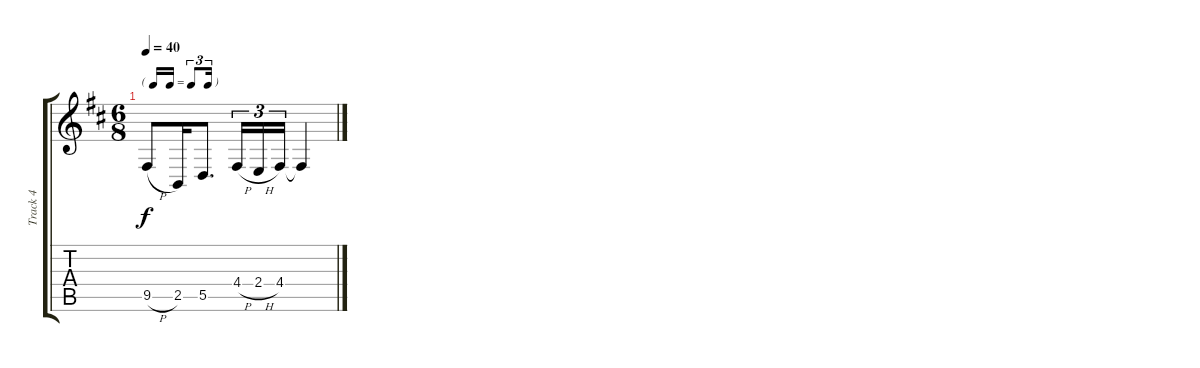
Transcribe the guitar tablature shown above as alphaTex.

\track ("Track 4" "Track 4") {instrument altosax}
\staff {score tabs}
\tuning (E4 B3 G3 D3 A2 E2) {hide}
\ts (6 8)
\tf triplet16th
\tempo 40
\clef g2
\ks bminor
9.5{h}.8{dy f} 2.5.16 5.5.8{d} 4.4{h}.16{tu (3 2)} 2.4{h}.16{tu (3 2)} 4.4.16{tu (3 2)} 4.4{t}.4
